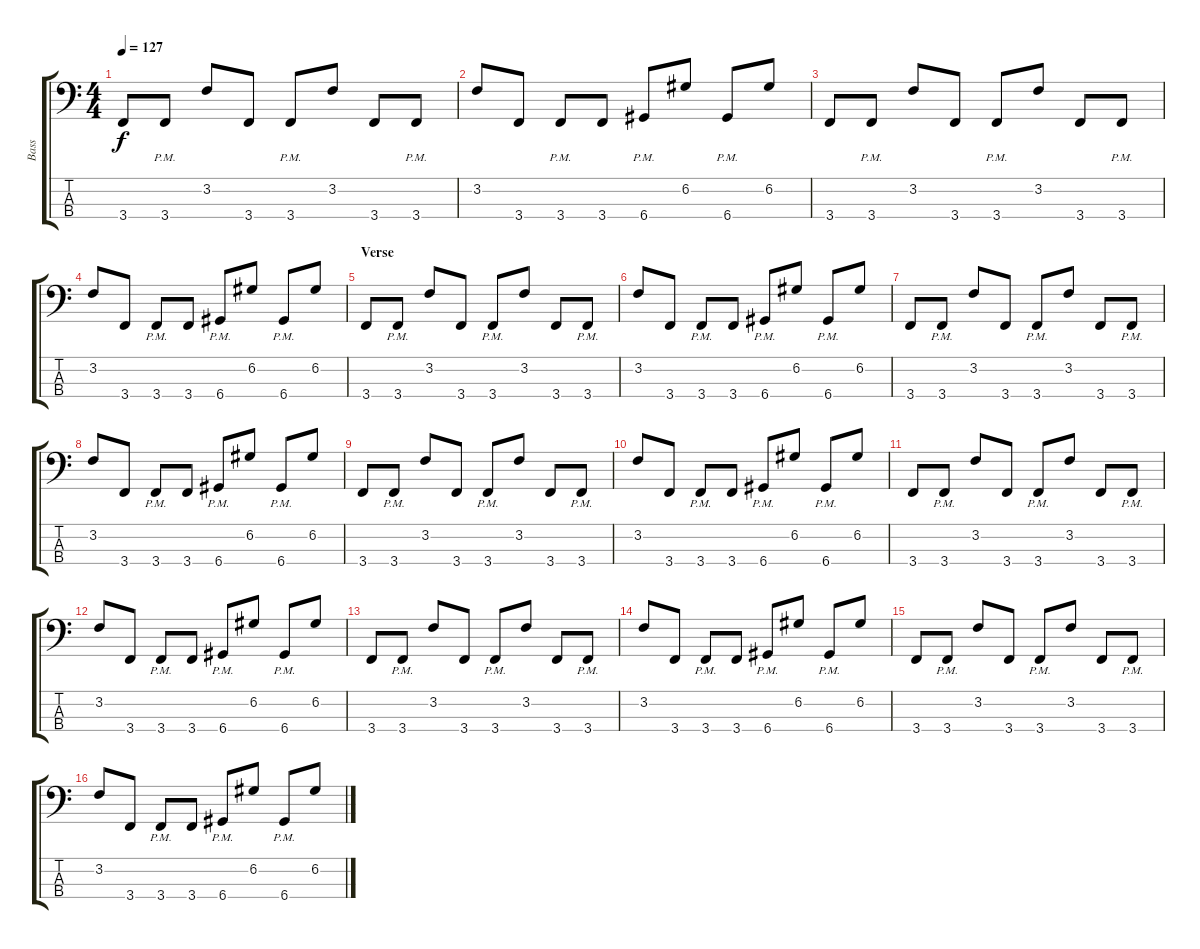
\track ("Bass" "Bass") {instrument electricbasspick}
\staff {score tabs}
\tuning (G2 D2 A1 D1) {hide}
\ts (4 4)
\tempo 127
\clef f4
\ks c
3.4.8{dy f} 3.4{pm}.8 3.2.8 3.4.8 3.4{pm}.8 3.2.8 3.4.8 3.4{pm}.8 |
3.2.8 3.4.8 3.4{pm}.8 3.4.8 6.4{pm}.8 6.2.8 6.4{pm}.8 6.2.8 |
3.4.8 3.4{pm}.8 3.2.8 3.4.8 3.4{pm}.8 3.2.8 3.4.8 3.4{pm}.8 |
3.2.8 3.4.8 3.4{pm}.8 3.4.8 6.4{pm}.8 6.2.8 6.4{pm}.8 6.2.8 |
\section ("" "Verse")
3.4.8 3.4{pm}.8 3.2.8 3.4.8 3.4{pm}.8 3.2.8 3.4.8 3.4{pm}.8 |
3.2.8 3.4.8 3.4{pm}.8 3.4.8 6.4{pm}.8 6.2.8 6.4{pm}.8 6.2.8 |
3.4.8 3.4{pm}.8 3.2.8 3.4.8 3.4{pm}.8 3.2.8 3.4.8 3.4{pm}.8 |
3.2.8 3.4.8 3.4{pm}.8 3.4.8 6.4{pm}.8 6.2.8 6.4{pm}.8 6.2.8 |
3.4.8 3.4{pm}.8 3.2.8 3.4.8 3.4{pm}.8 3.2.8 3.4.8 3.4{pm}.8 |
3.2.8 3.4.8 3.4{pm}.8 3.4.8 6.4{pm}.8 6.2.8 6.4{pm}.8 6.2.8 |
3.4.8 3.4{pm}.8 3.2.8 3.4.8 3.4{pm}.8 3.2.8 3.4.8 3.4{pm}.8 |
3.2.8 3.4.8 3.4{pm}.8 3.4.8 6.4{pm}.8 6.2.8 6.4{pm}.8 6.2.8 |
3.4.8 3.4{pm}.8 3.2.8 3.4.8 3.4{pm}.8 3.2.8 3.4.8 3.4{pm}.8 |
3.2.8 3.4.8 3.4{pm}.8 3.4.8 6.4{pm}.8 6.2.8 6.4{pm}.8 6.2.8 |
3.4.8 3.4{pm}.8 3.2.8 3.4.8 3.4{pm}.8 3.2.8 3.4.8 3.4{pm}.8 |
3.2.8 3.4.8 3.4{pm}.8 3.4.8 6.4{pm}.8 6.2.8 6.4{pm}.8 6.2.8
